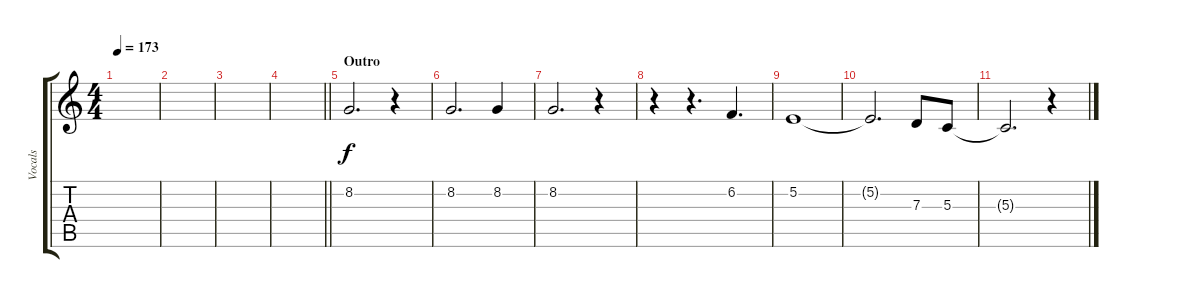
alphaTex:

\track ("Vocals" "Vocals") {instrument altosax}
\staff {score tabs}
\tuning (E4 B3 G3 D3 A2 E2) {hide}
\ts (4 4)
\tempo 173
\clef g2
\ks c
|
|
|
\barLineRight lightlight
|
\section ("" "Outro")
8.2.2{d} r.4 |
8.2.2{d} 8.2.4 |
8.2.2{d} r.4 |
r.4 r.4{d} 6.2.4{d} |
5.2.1 |
5.2{t}.2{d} 7.3.8 5.3.8 |
5.3{t}.2{d} r.4
